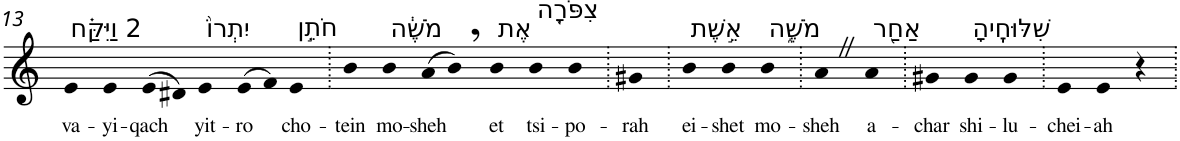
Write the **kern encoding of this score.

**kern	**text
*part1	*part1
*staff1	*staff1
*I"Piano	*
*I'Pno	*
!!LO:PB:g=z
*clefG2	*
*k[]	*
=13	=13
!LO:TX:a:t=2 וַיִּקַּ֗ח	!
!	!LO:LY:b
4e	va-
!	!LO:LY:b
4e	-yi-
!	!LO:LY:b
(>8e	-qach
8d#X)	.
!LO:TX:a:t=יִתְרוֹ֙	!
!	!LO:LY:b
4e	yit-
!	!LO:LY:b
(>8e	-ro
8f)	.
!LO:TX:a:t=חֹתֵ֣ן	!
!	!LO:LY:b
4e	cho-
=14.	=14.
!	!LO:LY:b
4b	-tein
!LO:TX:a:t=מֹשֶׁ֔ה	!
!	!LO:LY:b
4b	mo-
!	!LO:LY:b
(>8a	-sheh
8b,)	.
!LO:TX:a:t=אֶת	!
!	!LO:LY:b
4b	et
!LO:TX:a:t=צִפֹּרָ֖ה	!
!	!LO:LY:b
4b	tsi-
!	!LO:LY:b
4b	-po-
=15.	=15.
!	!LO:LY:b
4g#X	-rah
=16.	=16.
!LO:TX:a:t=אֵ֣שֶׁת	!
!	!LO:LY:b
4b	ei-
!	!LO:LY:b
4b	-shet
!LO:TX:a:t=מֹשֶׁ֑ה	!
!	!LO:LY:b
4b	mo-
=17.	=17.
!	!LO:LY:b
4aZ	-sheh
!LO:TX:a:t=אַחַ֖ר	!
!	!LO:LY:b
4a	a-
=18.	=18.
!	!LO:LY:b
4g#X	-char
!LO:TX:a:t=שִׁלּוּחֶֽיהָ	!
!	!LO:LY:b
4g#	shi-
!	!LO:LY:b
4g#	-lu-
=19.	=19.
!	!LO:LY:b
4e	-chei-
!	!LO:LY:b
4e	-ah
4r	.
=.	=.
*-	*-
